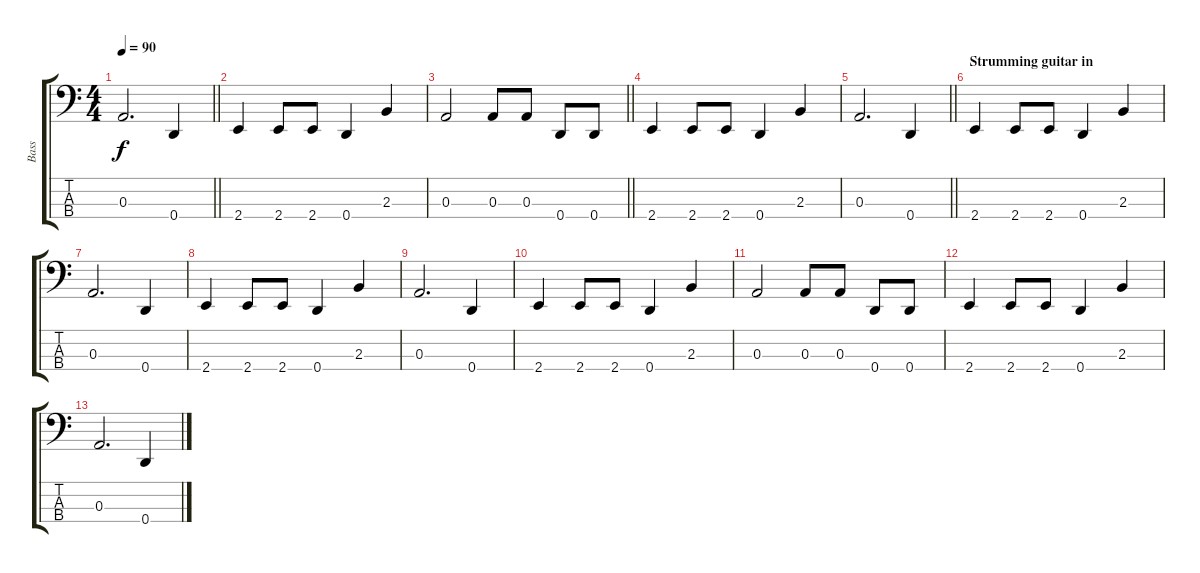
\track ("Bass" "Bass") {instrument electricbassfinger}
\staff {score tabs}
\tuning (G2 D2 A1 D1) {hide}
\ts (4 4)
\tempo 90
\clef f4
\barLineRight lightlight
\ks c
0.3.2{d dy f} 0.4.4 |
2.4.4 2.4.8 2.4.8 0.4.4 2.3.4 |
\barLineRight lightlight
0.3.2 0.3.8 0.3.8 0.4.8 0.4.8 |
2.4.4 2.4.8 2.4.8 0.4.4 2.3.4 |
\barLineRight lightlight
0.3.2{d} 0.4.4 |
\section ("" "Strumming guitar in")
2.4.4 2.4.8 2.4.8 0.4.4 2.3.4 |
0.3.2{d} 0.4.4 |
2.4.4 2.4.8 2.4.8 0.4.4 2.3.4 |
0.3.2{d} 0.4.4 |
2.4.4 2.4.8 2.4.8 0.4.4 2.3.4 |
0.3.2 0.3.8 0.3.8 0.4.8 0.4.8 |
2.4.4 2.4.8 2.4.8 0.4.4 2.3.4 |
0.3.2{d} 0.4.4
